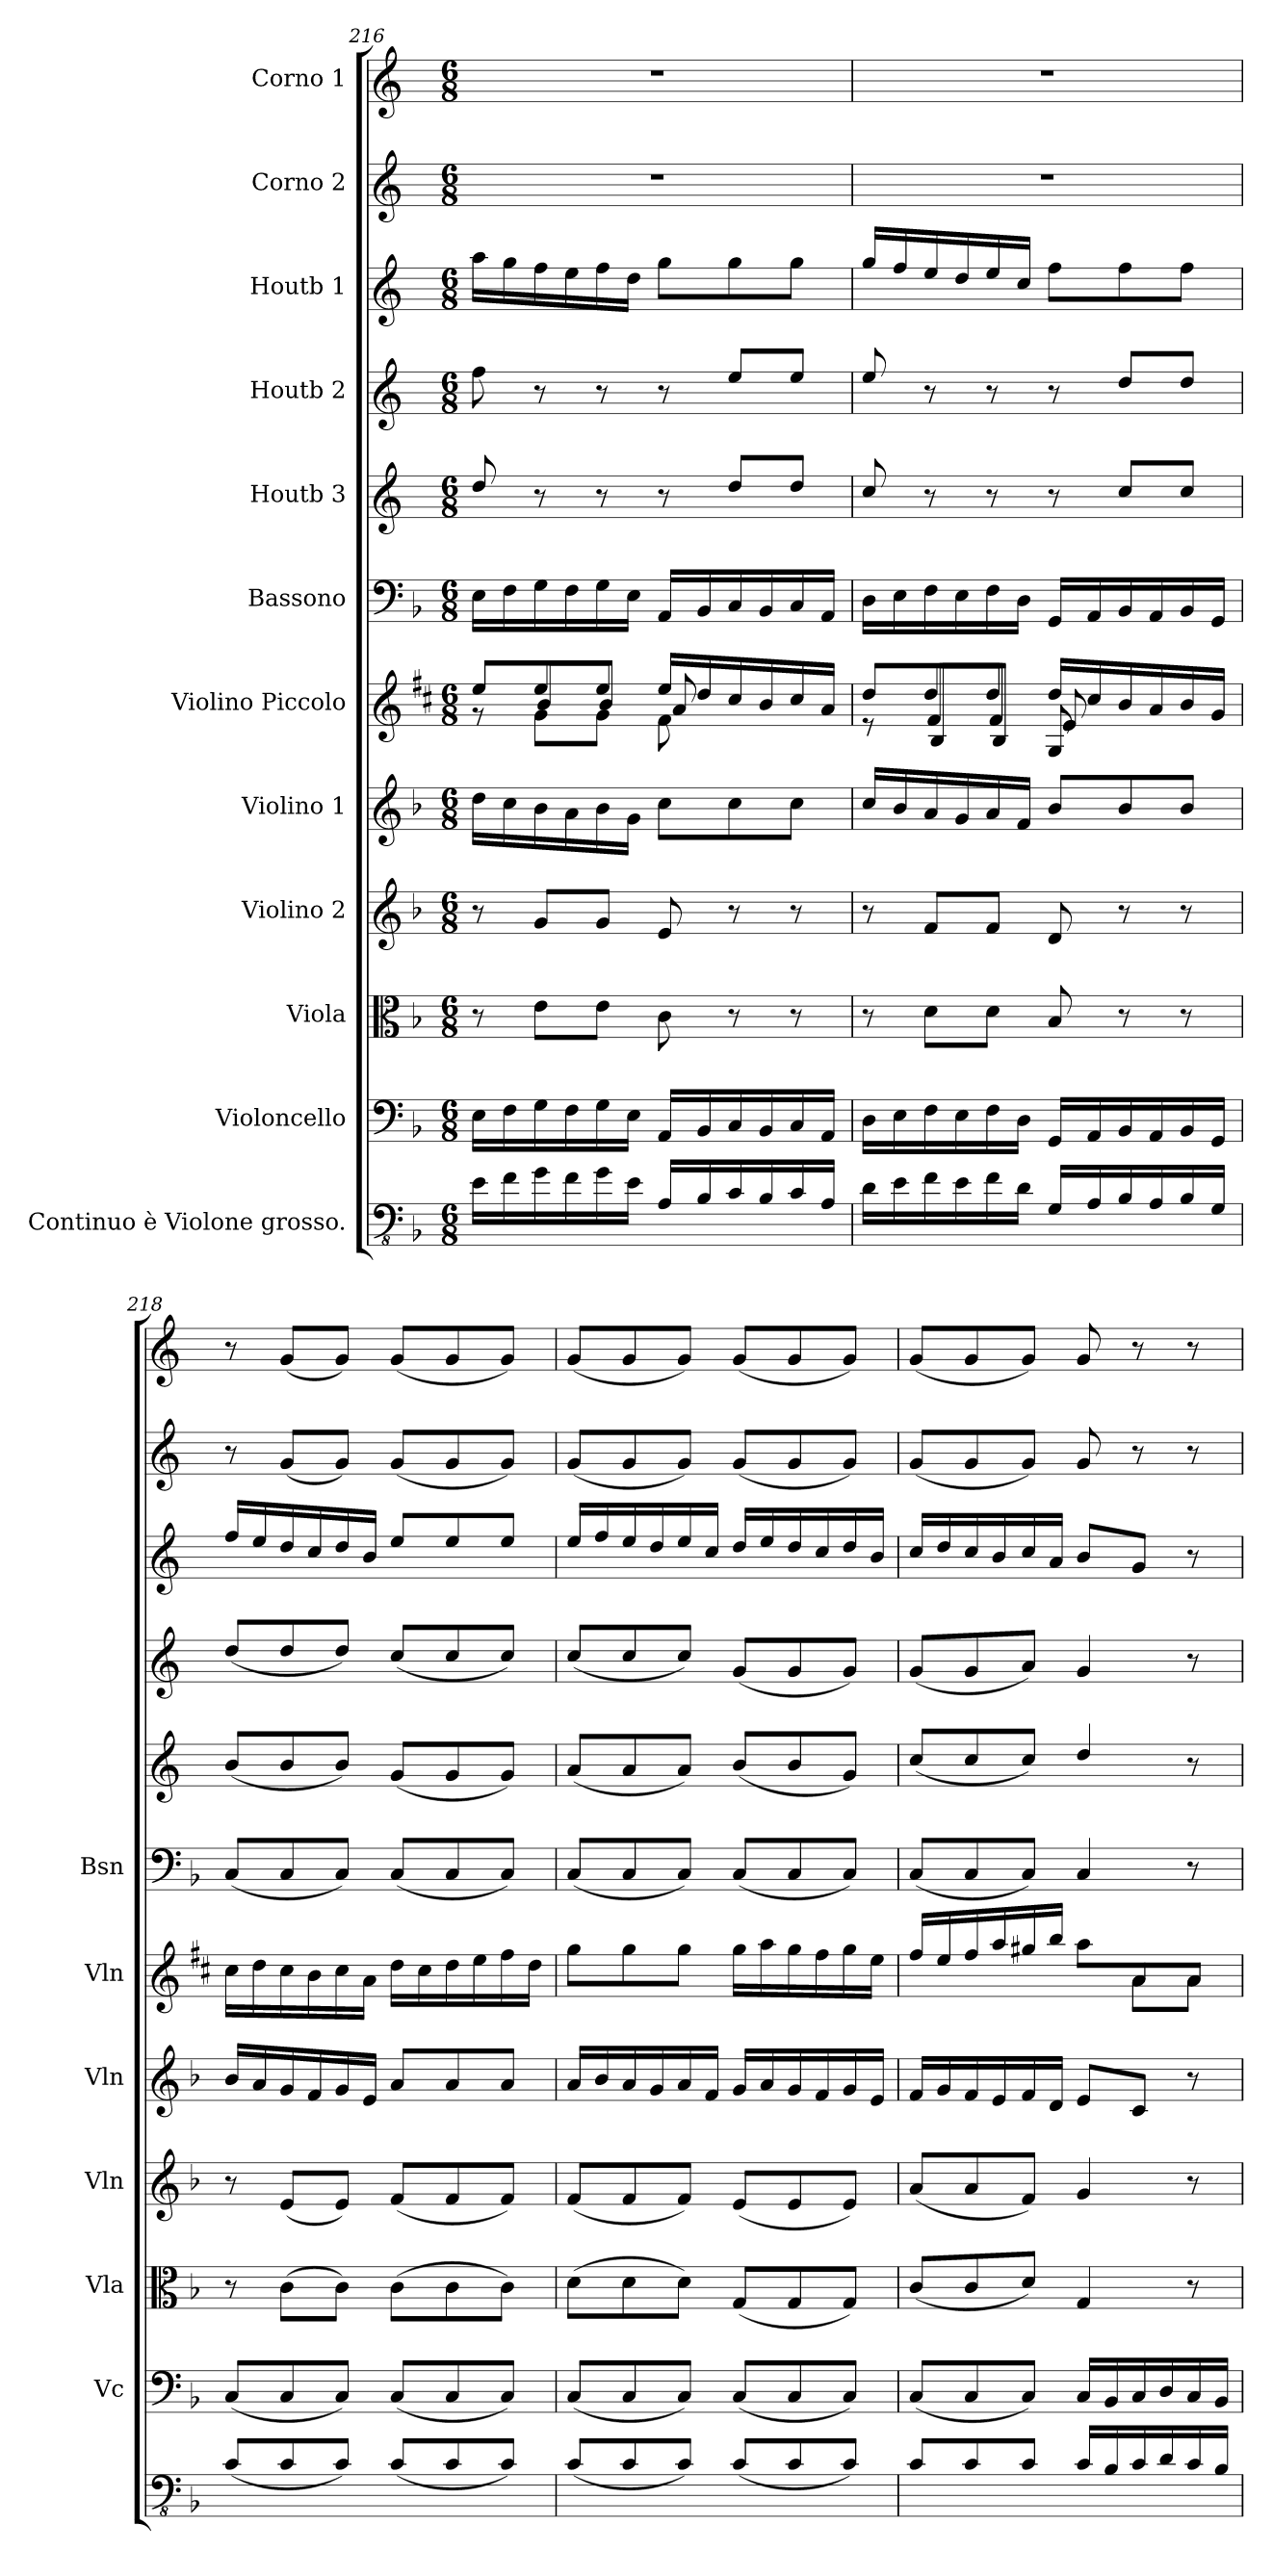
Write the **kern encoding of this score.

**kern	**kern	**kern	**kern	**kern	**kern	**kern	**kern	**kern	**kern	**kern	**kern
*part12	*part11	*part10	*part9	*part8	*part7	*part6	*part5	*part4	*part3	*part2	*part1
*staff12	*staff11	*staff10	*staff9	*staff8	*staff7	*staff6	*staff5	*staff4	*staff3	*staff2	*staff1
*I"Continuo è Violone grosso.	*I"Violoncello	*I"Viola	*I"Violino 2	*I"Violino 1	*I"Violino Piccolo	*I"Bassono	*I"Houtb 3	*I"Houtb 2	*I"Houtb 1	*I"Corno 2	*I"Corno 1
*	*I'Vc	*I'Vla	*I'Vln	*I'Vln	*I'Vln	*I'Bsn	*	*	*	*	*
*clefFv4	*clefF4	*clefC3	*clefG2	*clefG2	*clefG2	*clefF4	*clefG2	*clefG2	*clefG2	*clefG2	*clefG2
*ITrd7c12	*	*	*	*	*ITrd-2c-3	*	*ITrd4c7	*ITrd4c7	*ITrd4c7	*ITrd4c7	*ITrd4c7
*k[b-]	*k[b-]	*k[b-]	*k[b-]	*k[b-]	*k[b-]	*k[b-]	*k[b-]	*k[b-]	*k[b-]	*k[b-]	*k[b-]
*M6/8	*M6/8	*M6/8	*M6/8	*M6/8	*M6/8	*M6/8	*M6/8	*M6/8	*M6/8	*M6/8	*M6/8
=216	=216	=216	=216	=216	=216	=216	=216	=216	=216	=216	=216
*	*	*	*	*	*^	*	*	*	*	*	*
*	*	*	*	*	*	*^	*	*	*	*	*	*
16EE\LL	16E\LL	8r	8r	16dd\LL	8gg/L	8r	8ryy	16E\LL	8g/	8b-\	16dd\LL	2.r	2.r
16FF\	16F\	.	.	16cc\	.	.	.	16F\	.	.	16cc\	.	.
16GG\	16G\	8e\L	8g/L	16b-\	8gg/	8dd/L	8b-\L	16G\	8r	8r	16b-\	.	.
16FF\	16F\	.	.	16a\	.	.	.	16F\	.	.	16a\	.	.
16GG\	16G\	8e\J	8g/J	16b-\	8gg/J	8dd/J	8b-\J	16G\	8r	8r	16b-\	.	.
16EE\JJ	16E\JJ	.	.	16g\JJ	.	.	.	16E\JJ	.	.	16g\JJ	.	.
16AAA/LL	16AA/LL	8c\	8e/	8cc\L	16gg/LL	8cc/	8a\	16AA/LL	8r	8r	8cc\L	.	.
16BBB-/	16BB-/	.	.	.	16ff/	.	.	16BB-/	.	.	.	.	.
16CC/	16C/	8r	8r	8cc\	16ee/	4ryy	4ryy	16C/	8g/L	8a/L	8cc\	.	.
16BBB-/	16BB-/	.	.	.	16dd/	.	.	16BB-/	.	.	.	.	.
16CC/	16C/	8r	8r	8cc\J	16ee/	.	.	16C/	8g/J	8a/J	8cc\J	.	.
16AAA/JJ	16AA/JJ	.	.	.	16cc/JJ	.	.	16AA/JJ	.	.	.	.	.
=217	=217	=217	=217	=217	=217	=217	=217	=217	=217	=217	=217	=217	=217
16DD\LL	16D\LL	8r	8r	16cc/LL	8ff/L	8r	8ryy	16D\LL	8f/	8a/	16cc/LL	2.r	2.r
16EE\	16E\	.	.	16b-/	.	.	.	16E\	.	.	16b-/	.	.
16FF\	16F\	8d\L	8f/L	16a/	8ff/	8a/L	8d/L	16F\	8r	8r	16a/	.	.
16EE\	16E\	.	.	16g/	.	.	.	16E\	.	.	16g/	.	.
16FF\	16F\	8d\J	8f/J	16a/	8ff/J	8a/J	8d/J	16F\	8r	8r	16a/	.	.
16DD\JJ	16D\JJ	.	.	16f/JJ	.	.	.	16D\JJ	.	.	16f/JJ	.	.
16GGG/LL	16GG/LL	8B-/	8d/	8b-/L	16ff/LL	8g/	8B-/	16GG/LL	8r	8r	8b-\L	.	.
16AAA/	16AA/	.	.	.	16ee/	.	.	16AA/	.	.	.	.	.
16BBB-/	16BB-/	8r	8r	8b-/	16dd/	4ryy	4ryy	16BB-/	8f/L	8g/L	8b-\	.	.
16AAA/	16AA/	.	.	.	16cc/	.	.	16AA/	.	.	.	.	.
16BBB-/	16BB-/	8r	8r	8b-/J	16dd/	.	.	16BB-/	8f/J	8g/J	8b-\J	.	.
16GGG/JJ	16GG/JJ	.	.	.	16b-/JJ	.	.	16GG/JJ	.	.	.	.	.
*	*	*	*	*	*v	*v	*v	*	*	*	*	*	*
=218	=218	=218	=218	=218	=218	=218	=218	=218	=218	=218	=218
(8CC/L	(8C/L	8r	8r	16b-/LL	16ee\LL	(8C/L	(8e/L	(8g/L	16b-/LL	8r	8r
.	.	.	.	16a/	16ff\	.	.	.	16a/	.	.
8CC/	8C/	(8c\L	(8e/L	16g/	16ee\	8C/	8e/	8g/	16g/	(8c/L	(8c/L
.	.	.	.	16f/	16dd\	.	.	.	16f/	.	.
8CC/J)	8C/J)	8c\J)	8e/J)	16g/	16ee\	8C/J)	8e/J)	8g/J)	16g/	8c/J)	8c/J)
.	.	.	.	16e/JJ	16cc\JJ	.	.	.	16e/JJ	.	.
(8CC/L	(8C/L	(8c\L	(8f/L	8a/L	16ff\LL	(8C/L	(8c/L	(8f/L	8a/L	(8c/L	(8c/L
.	.	.	.	.	16ee\	.	.	.	.	.	.
8CC/	8C/	8c\	8f/	8a/	16ff\	8C/	8c/	8f/	8a/	8c/	8c/
.	.	.	.	.	16gg\	.	.	.	.	.	.
8CC/J)	8C/J)	8c\J)	8f/J)	8a/J	16aa\	8C/J)	8c/J)	8f/J)	8a/J	8c/J)	8c/J)
.	.	.	.	.	16ff\JJ	.	.	.	.	.	.
=219	=219	=219	=219	=219	=219	=219	=219	=219	=219	=219	=219
(8CC/L	(8C/L	(8d\L	(8f/L	16a/LL	8bb-\L	(8C/L	(8d/L	(8f/L	16a/LL	(8c/L	(8c/L
.	.	.	.	16b-/	.	.	.	.	16b-/	.	.
8CC/	8C/	8d\	8f/	16a/	8bb-\	8C/	8d/	8f/	16a/	8c/	8c/
.	.	.	.	16g/	.	.	.	.	16g/	.	.
8CC/J)	8C/J)	8d\J)	8f/J)	16a/	8bb-\J	8C/J)	8d/J)	8f/J)	16a/	8c/J)	8c/J)
.	.	.	.	16f/JJ	.	.	.	.	16f/JJ	.	.
(8CC/L	(8C/L	(8G/L	(8e/L	16g/LL	16bb-\LL	(8C/L	(8e/L	(8c/L	16g/LL	(8c/L	(8c/L
.	.	.	.	16a/	16ccc\	.	.	.	16a/	.	.
8CC/	8C/	8G/	8e/	16g/	16bb-\	8C/	8e/	8c/	16g/	8c/	8c/
.	.	.	.	16f/	16aa\	.	.	.	16f/	.	.
8CC/J)	8C/J)	8G/J)	8e/J)	16g/	16bb-\	8C/J)	8c/J)	8c/J)	16g/	8c/J)	8c/J)
.	.	.	.	16e/JJ	16gg\JJ	.	.	.	16e/JJ	.	.
!!LO:PB:g=z
=220	=220	=220	=220	=220	=220	=220	=220	=220	=220	=220	=220
*	*	*	*	*	*^	*	*	*	*	*	*
8CC/L	(8C/L	(8c/L	(8a/L	16f/LL	16aa/LL	2ryy	(8C/L	(8f/L	(8c/L	16f/LL	(8c/L	(8c/L
.	.	.	.	16g/	16gg/	.	.	.	.	16g/	.	.
8CC/	8C/	8c/	8a/	16f/	16aa/	.	8C/	8f/	8c/	16f/	8c/	8c/
.	.	.	.	16e/	16ccc/	.	.	.	.	16e/	.	.
8CC/J	8C/J)	8d/J)	8f/J)	16f/	16bbn/	.	8C/J)	8f/J)	8d/J)	16f/	8c/J)	8c/J)
.	.	.	.	16d/JJ	16ddd/JJ	.	.	.	.	16d/JJ	.	.
16CC/LL	16C/LL	4G/	4g/	8e/L	8ccc\L	.	4C/	4g/	4c/	8e/L	8c/	8c/
16BBB-/	16BB-/	.	.	.	.	.	.	.	.	.	.	.
16CC/	16C/	.	.	8c/J	8cc/	8cc\L	.	.	.	8c/J	8r	8r
16DD/	16D/	.	.	.	.	.	.	.	.	.	.	.
16CC/	16C/	8r	8r	8r	8cc/J	8cc\J	8r	8r	8r	8r	8r	8r
16BBB-/JJ	16BB-/JJ	.	.	.	.	.	.	.	.	.	.	.
*	*	*	*	*	*v	*v	*	*	*	*	*	*
=	=	=	=	=	=	=	=	=	=	=	=
*-	*-	*-	*-	*-	*-	*-	*-	*-	*-	*-	*-
